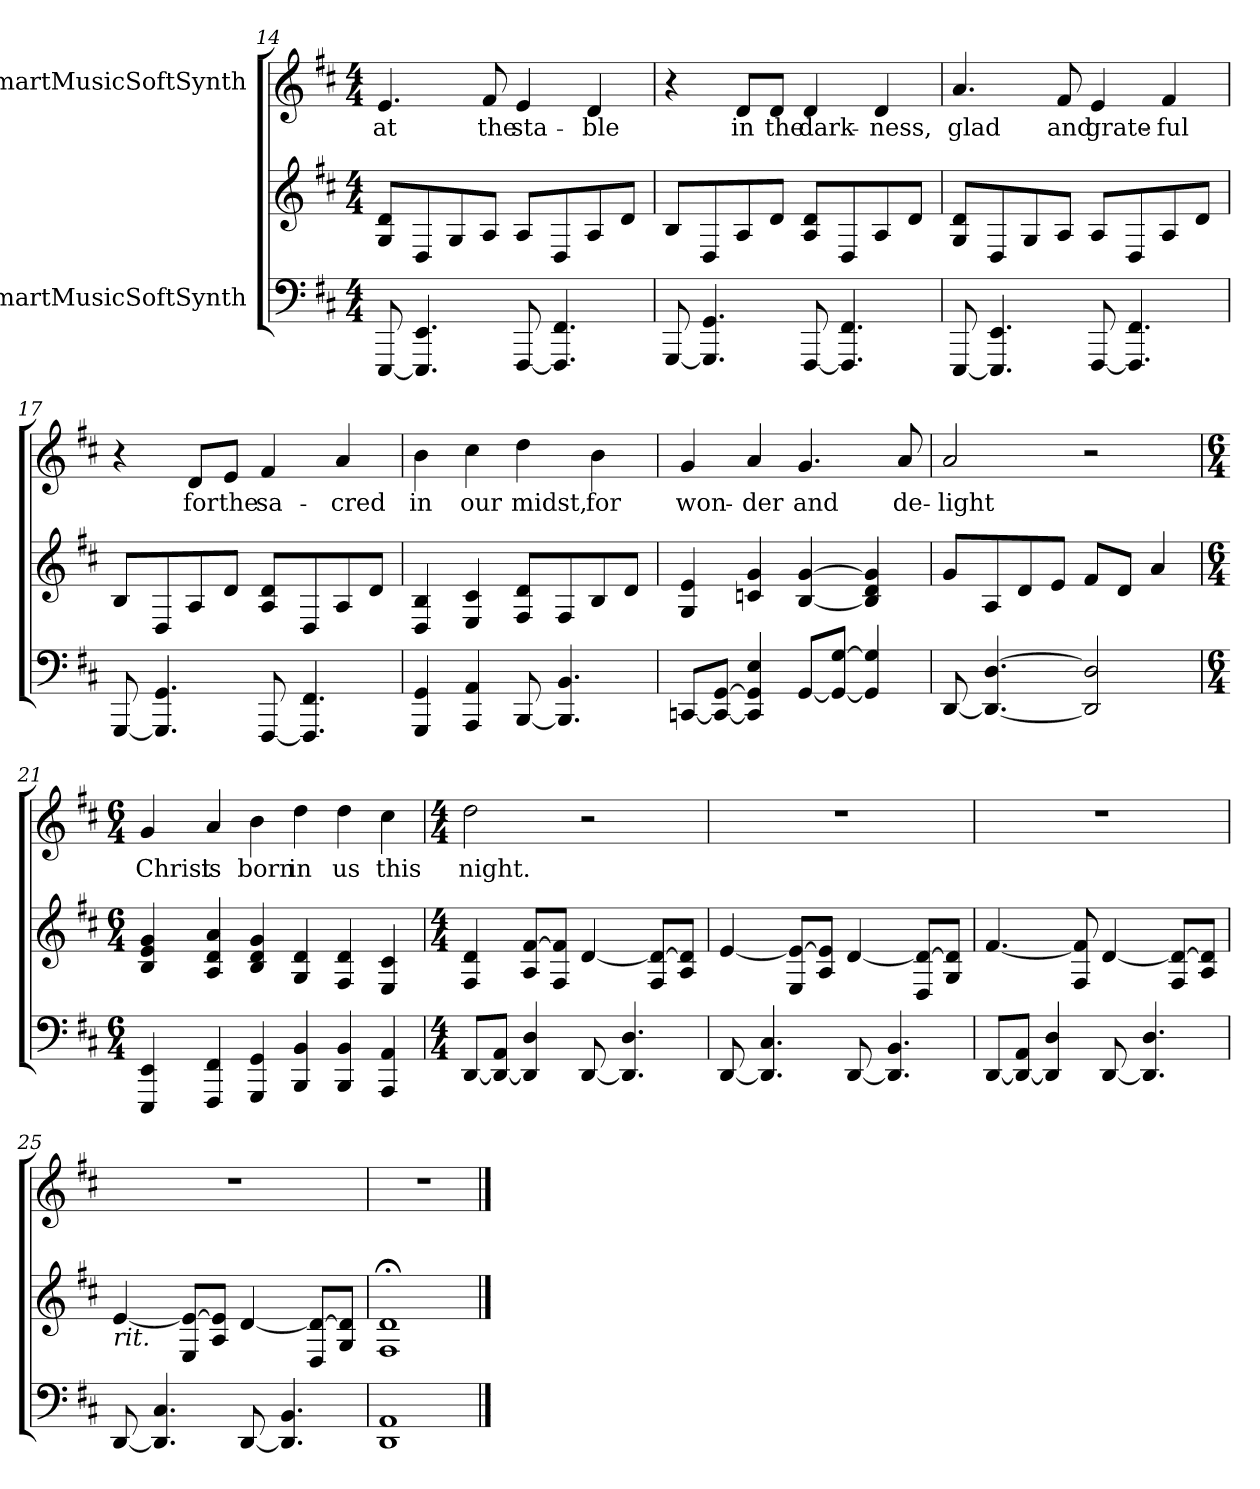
**kern	**kern	**kern	**text
*part2	*part2	*part1	*part1
*staff3	*staff2	*staff1	*staff1
*I"SmartMusicSoftSynth	*	*I"SmartMusicSoftSynth	*
*clefF4	*clefG2	*clefG2	*
*k[f#c#]	*k[f#c#]	*k[f#c#]	*
*M4/4	*M4/4	*M4/4	*
=14	=14	=14	=14
!	!	!	!LO:LY:b
[8EEE/	8G/ 8d/L	4.e/	at
4.EEE/] 4.EE/	8D/	.	.
.	8G/	.	.
!	!	!	!LO:LY:b
.	8A/J	8f#/	the
!	!	!	!LO:LY:b
[8FFF#/	8A/L	4e/	sta-
4.FFF#/] 4.FF#/	8D/	.	.
!	!	!	!LO:LY:b
.	8A/	4d/	-ble
.	8d/J	.	.
!!LO:LB:g=z
=15	=15	=15	=15
[8GGG/	8B/L	4r	.
4.GGG/] 4.GG/	8D/	.	.
!	!	!	!LO:LY:b
.	8A/	8d/L	in
!	!	!	!LO:LY:b
.	8d/J	8d/J	the
!	!	!	!LO:LY:b
[8FFF#/	8A/ 8d/L	4d/	dark-
4.FFF#/] 4.FF#/	8D/	.	.
!	!	!	!LO:LY:b
.	8A/	4d/	-ness,
.	8d/J	.	.
=16	=16	=16	=16
!	!	!	!LO:LY:b
[8EEE/	8G/ 8d/L	4.a/	glad
4.EEE/] 4.EE/	8D/	.	.
.	8G/	.	.
!	!	!	!LO:LY:b
.	8A/J	8f#/	and
!	!	!	!LO:LY:b
[8FFF#/	8A/L	4e/	grate-
4.FFF#/] 4.FF#/	8D/	.	.
!	!	!	!LO:LY:b
.	8A/	4f#/	-ful
.	8d/J	.	.
=17	=17	=17	=17
[8GGG/	8B/L	4r	.
4.GGG/] 4.GG/	8D/	.	.
!	!	!	!LO:LY:b
.	8A/	8d/L	for
!	!	!	!LO:LY:b
.	8d/J	8e/J	the
!	!	!	!LO:LY:b
[8FFF#/	8A/ 8d/L	4f#/	sa-
4.FFF#/] 4.FF#/	8D/	.	.
!	!	!	!LO:LY:b
.	8A/	4a/	-cred
.	8d/J	.	.
!!LO:LB:g=z
=18	=18	=18	=18
!	!	!	!LO:LY:b
4GGG/ 4GG/	4D/ 4B/	4b\	in
!	!	!	!LO:LY:b
4AAA/ 4AA/	4E/ 4c#/	4cc#\	our
!	!	!	!LO:LY:b
[8BBB/	8F#/ 8d/L	4dd\	midst,
4.BBB/] 4.BB/	8F#/	.	.
!	!	!	!LO:LY:b
.	8B/	4b\	for
.	8d/J	.	.
=19	=19	=19	=19
!	!	!	!LO:LY:b
[8CCn/L	4G/ 4e/	4g/	won-
8CC/_ [8GG/J	.	.	.
!	!	!	!LO:LY:b
4CC/] 4GG/] 4E/	4cn/ 4g/	4a/	-der
!	!	!	!LO:LY:b
[8GG/L	[4B/ [4g/	4.g/	and
8GG/_ [8G/J	.	.	.
4GG/] 4G/]	4B/] 4d/ 4g/]	.	.
!	!	!	!LO:LY:b
.	.	8a/	de-
=20	=20	=20	=20
!	!	!	!LO:LY:b
[8DD/	8g/L	2a/	-light
4.DD/_ [4.D/	8A/	.	.
.	8d/	.	.
.	8e/J	.	.
2DD/] 2D/]	8f#/L	2r	.
.	8d/J	.	.
.	4a/	.	.
!!LO:LB:g=z
=21	=21	=21	=21
*M6/4	*M6/4	*M6/4	*
!	!	!	!LO:LY:b
4EEE/ 4EE/	4B/ 4e/ 4g/	4g/	Christ
!	!	!	!LO:LY:b
4FFF#/ 4FF#/	4A/ 4d/ 4a/	4a/	is
!	!	!	!LO:LY:b
4GGG/ 4GG/	4B/ 4d/ 4g/	4b\	born
!	!	!	!LO:LY:b
4BBB/ 4BB/	4G/ 4d/	4dd\	in
!	!	!	!LO:LY:b
4BBB/ 4BB/	4F#/ 4d/	4dd\	us
!	!	!	!LO:LY:b
4AAA/ 4AA/	4E/ 4c#/	4cc#\	this
=22	=22	=22	=22
*M4/4	*M4/4	*M4/4	*
!	!	!	!LO:LY:b
[8DD/L	4F#/ 4d/	2dd\	night.
8DD/_ 8AA/J	.	.	.
4DD/] 4D/	8A/ [8f#/L	.	.
.	8F#/ 8f#/]J	.	.
[8DD/	[4d/	2r	.
4.DD/] 4.D/	.	.	.
.	8F#/ 8d/_L	.	.
.	8A/ 8d/]J	.	.
!!LO:LB:g=z
=23	=23	=23	=23
[8DD/	[4e/	1r	.
4.DD/] 4.C#/	.	.	.
.	8E/ 8e/_L	.	.
.	8A/ 8e/]J	.	.
[8DD/	[4d/	.	.
4.DD/] 4.BB/	.	.	.
.	8D/ 8d/_L	.	.
.	8G/ 8d/]J	.	.
!!LO:LB:g=z
=24	=24	=24	=24
[8DD/L	[4.f#/	1r	.
8DD/_ 8AA/J	.	.	.
4DD/] 4D/	.	.	.
.	8F#/ 8f#/]	.	.
[8DD/	[4d/	.	.
4.DD/] 4.D/	.	.	.
.	8F#/ 8d/_L	.	.
.	8A/ 8d/]J	.	.
=25	=25	=25	=25
!	!LO:TX:b:i:t=rit.	!	!
[8DD/	[4e/	1r	.
4.DD/] 4.C#/	.	.	.
.	8E/ 8e/_L	.	.
.	8A/ 8e/]J	.	.
[8DD/	[4d/	.	.
4.DD/] 4.BB/	.	.	.
.	8D/ 8d/_L	.	.
.	8G/ 8d/]J	.	.
=26	=26	=26	=26
1DD 1AA	1F#;< 1d;<	1r	.
==	==	==	==
*-	*-	*-	*-
